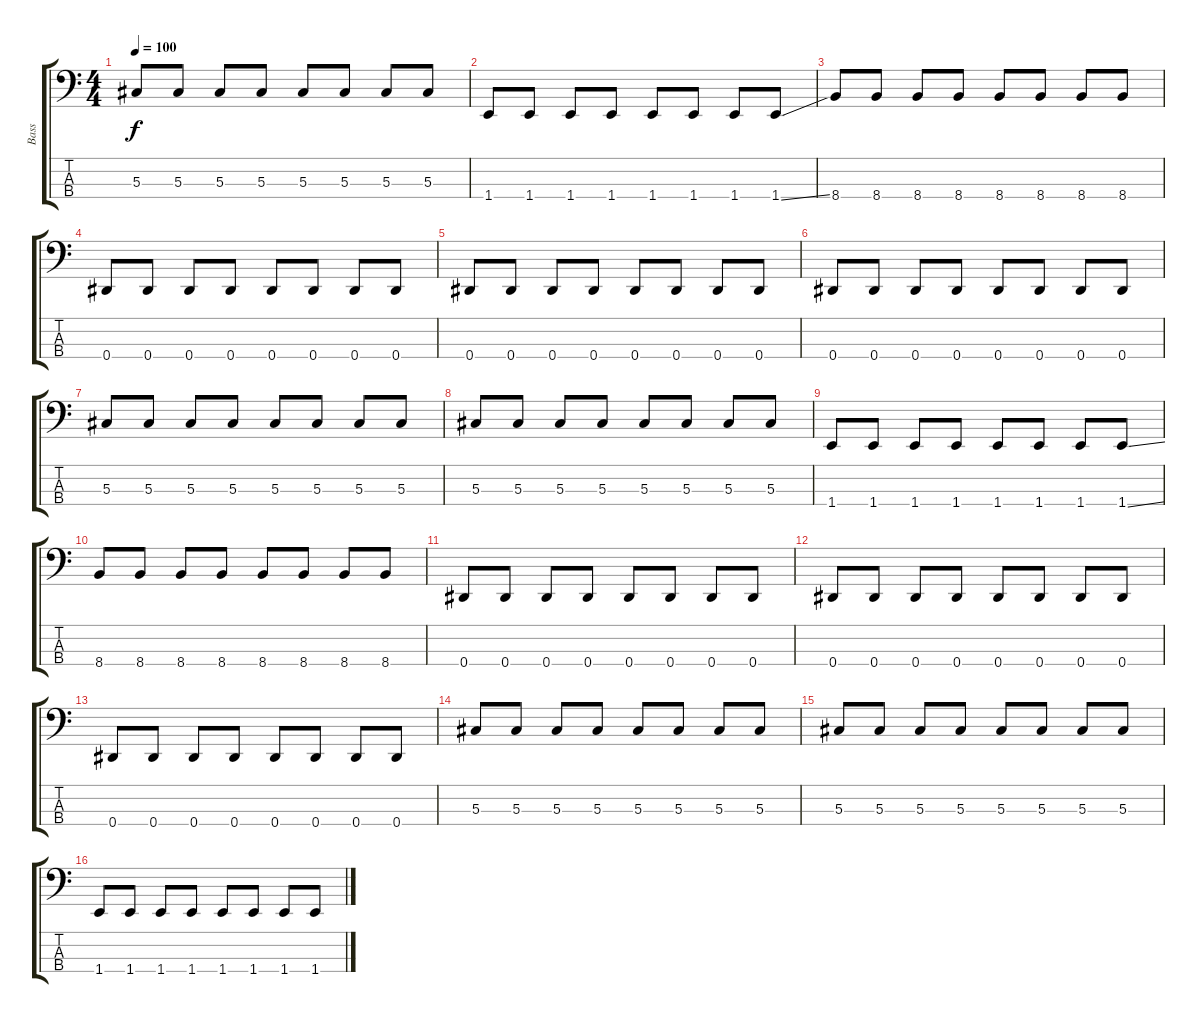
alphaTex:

\track ("Bass" "Bass") {instrument electricbassfinger}
\staff {score tabs}
\tuning (Gb2 Db2 Ab1 Eb1) {hide}
\ts (4 4)
\tempo 100
\clef f4
\ks c
5.3.8{dy f} 5.3.8 5.3.8 5.3.8 5.3.8 5.3.8 5.3.8 5.3.8 |
1.4.8 1.4.8 1.4.8 1.4.8 1.4.8 1.4.8 1.4.8 1.4{ss}.8 |
8.4.8 8.4.8 8.4.8 8.4.8 8.4.8 8.4.8 8.4.8 8.4.8 |
0.4.8 0.4.8 0.4.8 0.4.8 0.4.8 0.4.8 0.4.8 0.4.8 |
0.4.8 0.4.8 0.4.8 0.4.8 0.4.8 0.4.8 0.4.8 0.4.8 |
0.4.8 0.4.8 0.4.8 0.4.8 0.4.8 0.4.8 0.4.8 0.4.8 |
5.3.8 5.3.8 5.3.8 5.3.8 5.3.8 5.3.8 5.3.8 5.3.8 |
5.3.8 5.3.8 5.3.8 5.3.8 5.3.8 5.3.8 5.3.8 5.3.8 |
1.4.8 1.4.8 1.4.8 1.4.8 1.4.8 1.4.8 1.4.8 1.4{ss}.8 |
8.4.8 8.4.8 8.4.8 8.4.8 8.4.8 8.4.8 8.4.8 8.4.8 |
0.4.8 0.4.8 0.4.8 0.4.8 0.4.8 0.4.8 0.4.8 0.4.8 |
0.4.8 0.4.8 0.4.8 0.4.8 0.4.8 0.4.8 0.4.8 0.4.8 |
0.4.8 0.4.8 0.4.8 0.4.8 0.4.8 0.4.8 0.4.8 0.4.8 |
5.3.8 5.3.8 5.3.8 5.3.8 5.3.8 5.3.8 5.3.8 5.3.8 |
5.3.8 5.3.8 5.3.8 5.3.8 5.3.8 5.3.8 5.3.8 5.3.8 |
1.4.8 1.4.8 1.4.8 1.4.8 1.4.8 1.4.8 1.4.8 1.4{ss}.8
